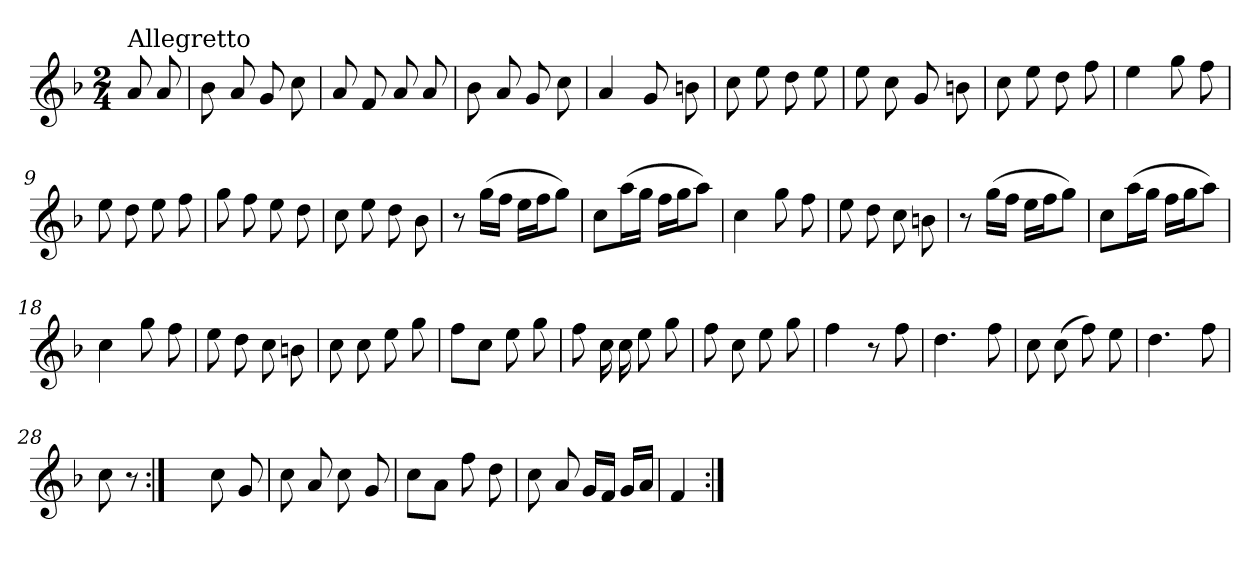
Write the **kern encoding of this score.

**kern
*part1
*staff1
*clefG2
*k[b-]
*F:
*M2/4
=
!LO:TX:a:t=Allegretto
8a/
8a/
=1
8b-\
8a/
8g/
8cc\
=2
8a/
8f/
8a/
8a/
=3
8b-\
8a/
8g/
8cc\
=4
4a/
8g/
8bn\
=5
8cc\
8ee\
8dd\
8ee\
=6
8ee\
8cc\
8g/
8bn\
=7
8cc\
8ee\
8dd\
8ff\
!!LO:LB:g=z
=8
4ee\
8gg\
8ff\
=9
8ee\
8dd\
8ee\
8ff\
=10
8gg\
8ff\
8ee\
8dd\
=11
8cc\
8ee\
8dd\
8b-\
=12
8r
(>16gg\LL
16ff\JJ
16ee\LL
16ff\J
8gg\J)
=13
8cc\L
(>16aa\L
16gg\JJ
16ff\LL
16gg\J
8aa\J)
=14
4cc\
8gg\
8ff\
=15
8ee\
8dd\
8cc\
8bn\
=16
8r
(>16gg\LL
16ff\JJ
16ee\LL
16ff\J
8gg\J)
!!LO:LB:g=z
=17
8cc\L
(>16aa\L
16gg\JJ
16ff\LL
16gg\J
8aa\J)
=18
4cc\
8gg\
8ff\
=19
8ee\
8dd\
8cc\
8bn\
=20
8cc\
8cc\
8ee\
8gg\
=21
8ff\L
8cc\J
8ee\
8gg\
=22
8ff\
16cc\
16cc\
8ee\
8gg\
=23
8ff\
8cc\
8ee\
8gg\
=24
4ff\
8r
8ff\
=25
4.dd\
8ff\
!!LO:LB:g=z
=26
8cc\
(>8cc\
8ff\)
8ee\
=27
4.dd\
8ff\
=28
8cc\
8r
=29:|!
4ryy
8cc\
8g/
=30
8cc\
8a/
8cc\
8g/
=31
8cc\L
8a\J
8ff\
8dd\
=32
8cc\
8a/
16g/LL
16f/JJ
16g/LL
16a/JJ
=33
4f/
=:|!
*-
